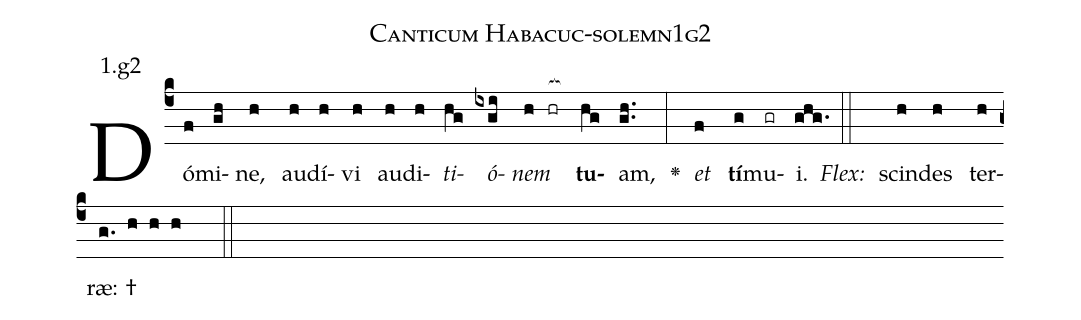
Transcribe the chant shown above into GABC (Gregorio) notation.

name: Canticum Habacuc-solemn1g2;
annotation: 1.g2;
%%
(c4)Dó(f)mi(gh)ne,(h) au(h)dí(h)vi(h) au(h)di(h)<i>ti</i>(hg)<i>ó</i>(ixgi)<i>nem</i>(h hr[ocb:1{]) <b>tu</b>(hg[ocb:0}])am,(gh..) <v>\greheightstar</v>(:) <i>et</i>(f) <b>tí</b>(g)mu(gr)i.(ghg.) (::)
<i>Flex:</i>()  scin(h)des(h) ter(h)ræ: †(g. h h h  ::)

%E(h) u(h) o(g) u(f) a(g) e.(ghg.) (::)
